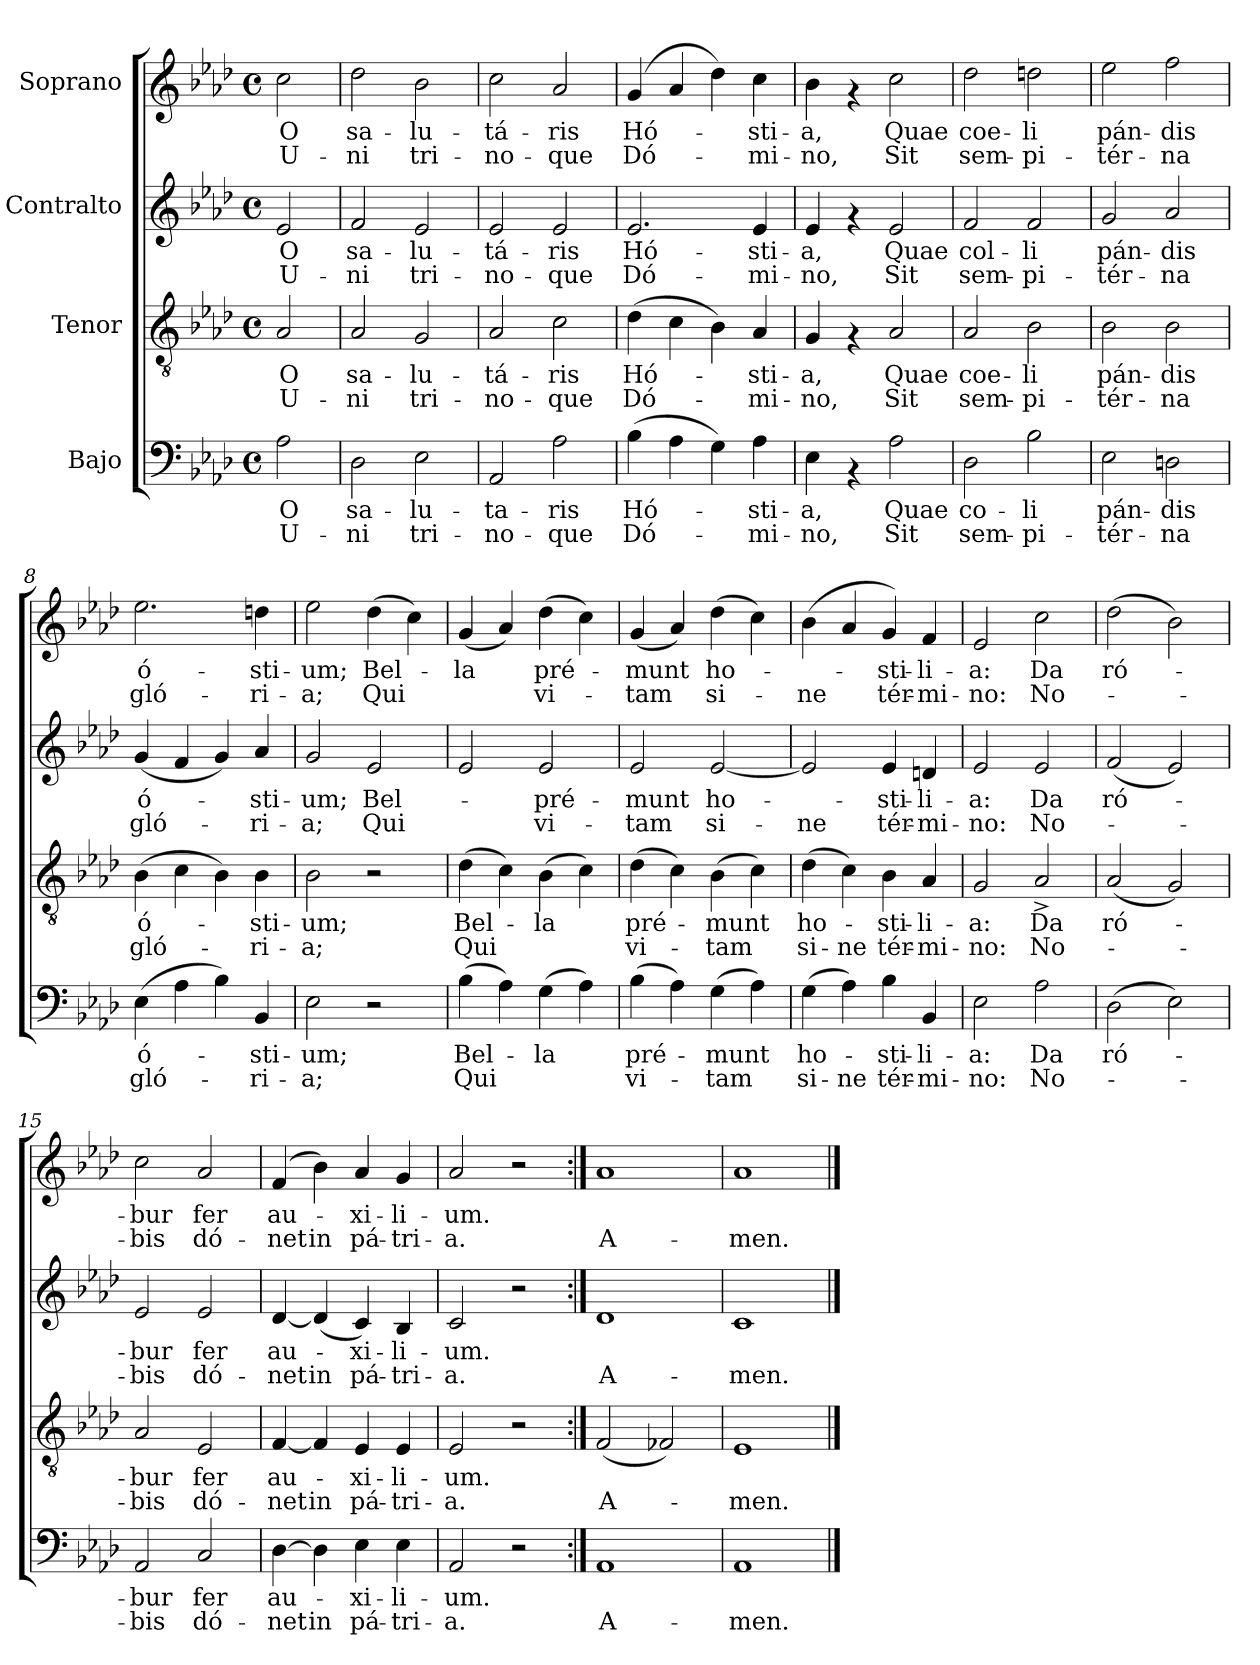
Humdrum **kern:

**kern	**text	**text	**kern	**text	**text	**kern	**text	**text	**kern	**text	**text
*part4	*part4	*part4	*part3	*part3	*part3	*part2	*part2	*part2	*part1	*part1	*part1
*staff4	*staff4	*staff4	*staff3	*staff3	*staff3	*staff2	*staff2	*staff2	*staff1	*staff1	*staff1
*I"Bajo	*	*	*I"Tenor	*	*	*I"Contralto	*	*	*I"Soprano	*	*
*clefF4	*	*	*clefGv2	*	*	*clefG2	*	*	*clefG2	*	*
*k[b-e-a-d-]	*	*	*k[b-e-a-d-]	*	*	*k[b-e-a-d-]	*	*	*k[b-e-a-d-]	*	*
*A-:	*	*	*A-:	*	*	*A-:	*	*	*A-:	*	*
*M4/4	*	*	*M4/4	*	*	*M4/4	*	*	*M4/4	*	*
*met(c)	*	*	*met(c)	*	*	*met(c)	*	*	*met(c)	*	*
=1	=1	=1	=1	=1	=1	=1	=1	=1	=1	=1	=1
!	!LO:LY:b	!LO:LY:b	!	!LO:LY:b	!LO:LY:b	!	!LO:LY:b	!LO:LY:b	!	!LO:LY:b	!LO:LY:b
2A-\	O	U-	2A-/	O	U-	2e-/	O	U-	2cc\	O	U-
=2	=2	=2	=2	=2	=2	=2	=2	=2	=2	=2	=2
!	!LO:LY:b	!LO:LY:b	!	!LO:LY:b	!LO:LY:b	!	!LO:LY:b	!LO:LY:b	!	!LO:LY:b	!LO:LY:b
2D-\	sa-	-ni	2A-/	sa-	-ni	2f/	sa-	-ni	2dd-\	sa-	-ni
!	!LO:LY:b	!LO:LY:b	!	!LO:LY:b	!LO:LY:b	!	!LO:LY:b	!LO:LY:b	!	!LO:LY:b	!LO:LY:b
2E-\	-lu-	tri-	2G/	-lu-	tri-	2e-/	-lu-	tri-	2b-\	-lu-	tri-
=3	=3	=3	=3	=3	=3	=3	=3	=3	=3	=3	=3
!	!LO:LY:b	!LO:LY:b	!	!LO:LY:b	!LO:LY:b	!	!LO:LY:b	!LO:LY:b	!	!LO:LY:b	!LO:LY:b
2AA-/	-ta-	-no-	2A-/	-tá-	-no-	2e-/	-tá-	-no-	2cc\	-tá-	-no-
!	!LO:LY:b	!LO:LY:b	!	!LO:LY:b	!LO:LY:b	!	!LO:LY:b	!LO:LY:b	!	!LO:LY:b	!LO:LY:b
2A-\	-ris	-que	2c\	-ris	-que	2e-/	-ris	-que	2a-/	-ris	-que
=4	=4	=4	=4	=4	=4	=4	=4	=4	=4	=4	=4
!	!LO:LY:b	!LO:LY:b	!	!LO:LY:b	!LO:LY:b	!	!LO:LY:b	!LO:LY:b	!	!LO:LY:b	!LO:LY:b
(>4B-\	Hó-	Dó-	(>4d-\	Hó-	Dó-	2.e-/	Hó-	Dó-	(>4g/	Hó-	Dó-
4A-\	.	.	4c\	.	.	.	.	.	4a-/	.	.
4G\)	.	.	4B-\)	.	.	.	.	.	4dd-\)	.	.
!	!LO:LY:b	!LO:LY:b	!	!LO:LY:b	!LO:LY:b	!	!LO:LY:b	!LO:LY:b	!	!LO:LY:b	!LO:LY:b
4A-\	-sti-	-mi-	4A-/	-sti-	-mi-	4e-/	-sti-	-mi-	4cc\	-sti-	-mi-
=5	=5	=5	=5	=5	=5	=5	=5	=5	=5	=5	=5
!	!LO:LY:b	!LO:LY:b	!	!LO:LY:b	!LO:LY:b	!	!LO:LY:b	!LO:LY:b	!	!LO:LY:b	!LO:LY:b
4E-\	-a,	-no,	4G/	-a,	-no,	4e-/	-a,	-no,	4b-\	-a,	-no,
4rAA	.	.	4rF	.	.	4rf	.	.	4rf	.	.
!	!LO:LY:b	!LO:LY:b	!	!LO:LY:b	!LO:LY:b	!	!LO:LY:b	!LO:LY:b	!	!LO:LY:b	!LO:LY:b
2A-\	Quae	Sit	2A-/	Quae	Sit	2e-/	Quae	Sit	2cc\	Quae	Sit
=6	=6	=6	=6	=6	=6	=6	=6	=6	=6	=6	=6
!	!LO:LY:b	!LO:LY:b	!	!LO:LY:b	!LO:LY:b	!	!LO:LY:b	!LO:LY:b	!	!LO:LY:b	!LO:LY:b
2D-\	co-	sem-	2A-/	coe-	sem-	2f/	col-	sem-	2dd-\	coe-	sem-
!	!LO:LY:b	!LO:LY:b	!	!LO:LY:b	!LO:LY:b	!	!LO:LY:b	!LO:LY:b	!	!LO:LY:b	!LO:LY:b
2B-\	-li	-pi-	2B-\	-li	-pi-	2f/	-li	-pi-	2ddn\	-li	-pi-
!!LO:LB:g=z
=7	=7	=7	=7	=7	=7	=7	=7	=7	=7	=7	=7
!	!LO:LY:b	!LO:LY:b	!	!LO:LY:b	!LO:LY:b	!	!LO:LY:b	!LO:LY:b	!	!LO:LY:b	!LO:LY:b
2E-\	pán-	-tér-	2B-\	pán-	-tér-	2g/	pán-	-tér-	2ee-\	pán-	-tér-
!	!LO:LY:b	!LO:LY:b	!	!LO:LY:b	!LO:LY:b	!	!LO:LY:b	!LO:LY:b	!	!LO:LY:b	!LO:LY:b
2Dn\	-dis	-na	2B-\	-dis	-na	2a-/	-dis	-na	2ff\	-dis	-na
=8	=8	=8	=8	=8	=8	=8	=8	=8	=8	=8	=8
!	!LO:LY:b	!LO:LY:b	!	!LO:LY:b	!LO:LY:b	!	!LO:LY:b	!LO:LY:b	!	!LO:LY:b	!LO:LY:b
(>4E-\	ó-	gló-	(>4B-\	ó-	gló-	(<4g/	ó-	gló-	2.ee-\	ó-	gló-
4A-\	.	.	4c\	.	.	4f/	.	.	.	.	.
4B-\)	.	.	4B-\)	.	.	4g/)	.	.	.	.	.
!	!LO:LY:b	!LO:LY:b	!	!LO:LY:b	!LO:LY:b	!	!LO:LY:b	!LO:LY:b	!	!LO:LY:b	!LO:LY:b
4BB-/	-sti-	-ri-	4B-\	-sti-	-ri-	4a-/	-sti-	-ri-	4ddn\	-sti-	-ri-
=9	=9	=9	=9	=9	=9	=9	=9	=9	=9	=9	=9
!	!LO:LY:b	!LO:LY:b	!	!LO:LY:b	!LO:LY:b	!	!LO:LY:b	!LO:LY:b	!	!LO:LY:b	!LO:LY:b
2E-\	-um;	-a;	2B-\	-um;	-a;	2g/	-um;	-a;	2ee-\	-um;	-a;
!	!	!	!	!	!	!	!LO:LY:b	!LO:LY:b	!	!LO:LY:b	!LO:LY:b
2r	.	.	2r	.	.	2e-/	Bel-	Qui	(>4dd-\	Bel-	Qui
.	.	.	.	.	.	.	.	.	4cc\)	.	.
=10	=10	=10	=10	=10	=10	=10	=10	=10	=10	=10	=10
!	!LO:LY:b	!LO:LY:b	!	!LO:LY:b	!LO:LY:b	!	!	!	!	!LO:LY:b	!
(>4B-\	Bel-	Qui	(>4d-\	Bel-	Qui	2e-/	.	.	(<4g/	-la	.
4A-\)	.	.	4c\)	.	.	.	.	.	4a-/)	.	.
!	!LO:LY:b	!	!	!LO:LY:b	!	!	!LO:LY:b	!LO:LY:b	!	!LO:LY:b	!LO:LY:b
(>4G\	-la	.	(>4B-\	-la	.	2e-/	pré-	vi-	(>4dd-\	pré-	vi-
4A-\)	.	.	4c\)	.	.	.	.	.	4cc\)	.	.
=11	=11	=11	=11	=11	=11	=11	=11	=11	=11	=11	=11
!	!LO:LY:b	!LO:LY:b	!	!LO:LY:b	!LO:LY:b	!	!LO:LY:b	!LO:LY:b	!	!LO:LY:b	!LO:LY:b
(>4B-\	pré-	vi-	(>4d-\	pré-	vi-	2e-/	-munt	-tam	(<4g/	-munt	-tam
4A-\)	.	.	4c\)	.	.	.	.	.	4a-/)	.	.
!	!LO:LY:b	!LO:LY:b	!	!LO:LY:b	!LO:LY:b	!	!LO:LY:b	!LO:LY:b	!	!LO:LY:b	!LO:LY:b
(>4G\	-munt	-tam	(>4B-\	-munt	-tam	[<2e-/	ho-	si-	(>4dd-\	ho-	si-
4A-\)	.	.	4c\)	.	.	.	.	.	4cc\)	.	.
=12	=12	=12	=12	=12	=12	=12	=12	=12	=12	=12	=12
!	!LO:LY:b	!LO:LY:b	!	!LO:LY:b	!LO:LY:b	!	!	!LO:LY:b	!	!	!LO:LY:b
(>4G\	ho-	si-	(>4d-\	ho-	si-	2e-/]	.	-ne	(>4b-\	.	-ne
!	!	!LO:LY:b	!	!	!LO:LY:b	!	!	!	!	!	!
4A-\)	.	-ne	4c\)	.	-ne	.	.	.	4a-/	.	.
!	!LO:LY:b	!LO:LY:b	!	!LO:LY:b	!LO:LY:b	!	!LO:LY:b	!LO:LY:b	!	!LO:LY:b	!LO:LY:b
4B-\	-sti-	tér-	4B-\	-sti-	tér-	4e-/	-sti-	tér-	4g/)	-sti-	tér-
!	!LO:LY:b	!LO:LY:b	!	!LO:LY:b	!LO:LY:b	!	!LO:LY:b	!LO:LY:b	!	!LO:LY:b	!LO:LY:b
4BB-/	-li-	-mi-	4A-/	-li-	-mi-	4dn/	-li-	-mi-	4f/	-li-	-mi-
!!LO:PB:g=z
=13	=13	=13	=13	=13	=13	=13	=13	=13	=13	=13	=13
!	!LO:LY:b	!LO:LY:b	!	!LO:LY:b	!LO:LY:b	!	!LO:LY:b	!LO:LY:b	!	!LO:LY:b	!LO:LY:b
2E-\	-a:	-no:	2G/	-a:	-no:	2e-/	-a:	-no:	2e-/	-a:	-no:
!	!LO:LY:b	!LO:LY:b	!	!LO:LY:b	!LO:LY:b	!	!LO:LY:b	!LO:LY:b	!	!LO:LY:b	!LO:LY:b
2A-\	Da	No-	2A-^</	Da	No-	2e-/	Da	No-	2cc\	Da	No-
=14	=14	=14	=14	=14	=14	=14	=14	=14	=14	=14	=14
!	!LO:LY:b	!	!	!LO:LY:b	!	!	!LO:LY:b	!	!	!LO:LY:b	!
(>2D-\	ró-	.	(<2A-/	ró-	.	(<2f/	ró-	.	(>2dd-\	ró-	.
2E-\)	.	.	2G/)	.	.	2e-/)	.	.	2b-\)	.	.
=15	=15	=15	=15	=15	=15	=15	=15	=15	=15	=15	=15
!	!LO:LY:b	!LO:LY:b	!	!LO:LY:b	!LO:LY:b	!	!LO:LY:b	!LO:LY:b	!	!LO:LY:b	!LO:LY:b
2AA-/	-bur	-bis	2A-/	-bur	-bis	2e-/	-bur	-bis	2cc\	-bur	-bis
!	!LO:LY:b	!LO:LY:b	!	!LO:LY:b	!LO:LY:b	!	!LO:LY:b	!LO:LY:b	!	!LO:LY:b	!LO:LY:b
2C/	fer	dó-	2E-/	fer	dó-	2e-/	fer	dó-	2a-/	fer	dó-
=16	=16	=16	=16	=16	=16	=16	=16	=16	=16	=16	=16
!	!LO:LY:b	!LO:LY:b	!	!LO:LY:b	!LO:LY:b	!	!LO:LY:b	!LO:LY:b	!	!LO:LY:b	!LO:LY:b
[>4D-\	au-	-net	[<4F/	au-	-net	[<4d-/	au-	-net	(4f/	au-	-net
!	!	!LO:LY:b	!	!	!LO:LY:b	!	!	!LO:LY:b	!	!	!LO:LY:b
4D-\]	.	in	4F/]	.	in	(<4d-/]	.	in	4b-\)	.	in
!	!LO:LY:b	!LO:LY:b	!	!LO:LY:b	!LO:LY:b	!	!LO:LY:b	!LO:LY:b	!	!LO:LY:b	!LO:LY:b
4E-\	-xi-	pá-	4E-/	-xi-	pá-	4c/)	-xi-	pá-	4a-/	-xi-	pá-
!	!LO:LY:b	!LO:LY:b	!	!LO:LY:b	!LO:LY:b	!	!LO:LY:b	!LO:LY:b	!	!LO:LY:b	!LO:LY:b
4E-\	-li-	-tri-	4E-/	-li-	-tri-	4B-/	-li-	-tri-	4g/	-li-	-tri-
=17	=17	=17	=17	=17	=17	=17	=17	=17	=17	=17	=17
!	!LO:LY:b	!LO:LY:b	!	!LO:LY:b	!LO:LY:b	!	!LO:LY:b	!LO:LY:b	!	!LO:LY:b	!LO:LY:b
2AA-/	-um.	-a.	2E-/	-um.	-a.	2c/	-um.	-a.	2a-/	-um.	-a.
2r	.	.	2r	.	.	2r	.	.	2r	.	.
=18:|!	=18:|!	=18:|!	=18:|!	=18:|!	=18:|!	=18:|!	=18:|!	=18:|!	=18:|!	=18:|!	=18:|!
!	!	!LO:LY:b	!	!	!LO:LY:b	!	!	!LO:LY:b	!	!	!LO:LY:b
1AA-	.	A-	(<2F/	.	A-	1d-	.	A-	1a-	.	A-
.	.	.	2F-X/)	.	.	.	.	.	.	.	.
=19	=19	=19	=19	=19	=19	=19	=19	=19	=19	=19	=19
!	!	!LO:LY:b	!	!	!LO:LY:b	!	!	!LO:LY:b	!	!	!LO:LY:b
1AA-	.	-men.	1E-	.	-men.	1c	.	-men.	1a-	.	-men.
==	==	==	==	==	==	==	==	==	==	==	==
*-	*-	*-	*-	*-	*-	*-	*-	*-	*-	*-	*-
